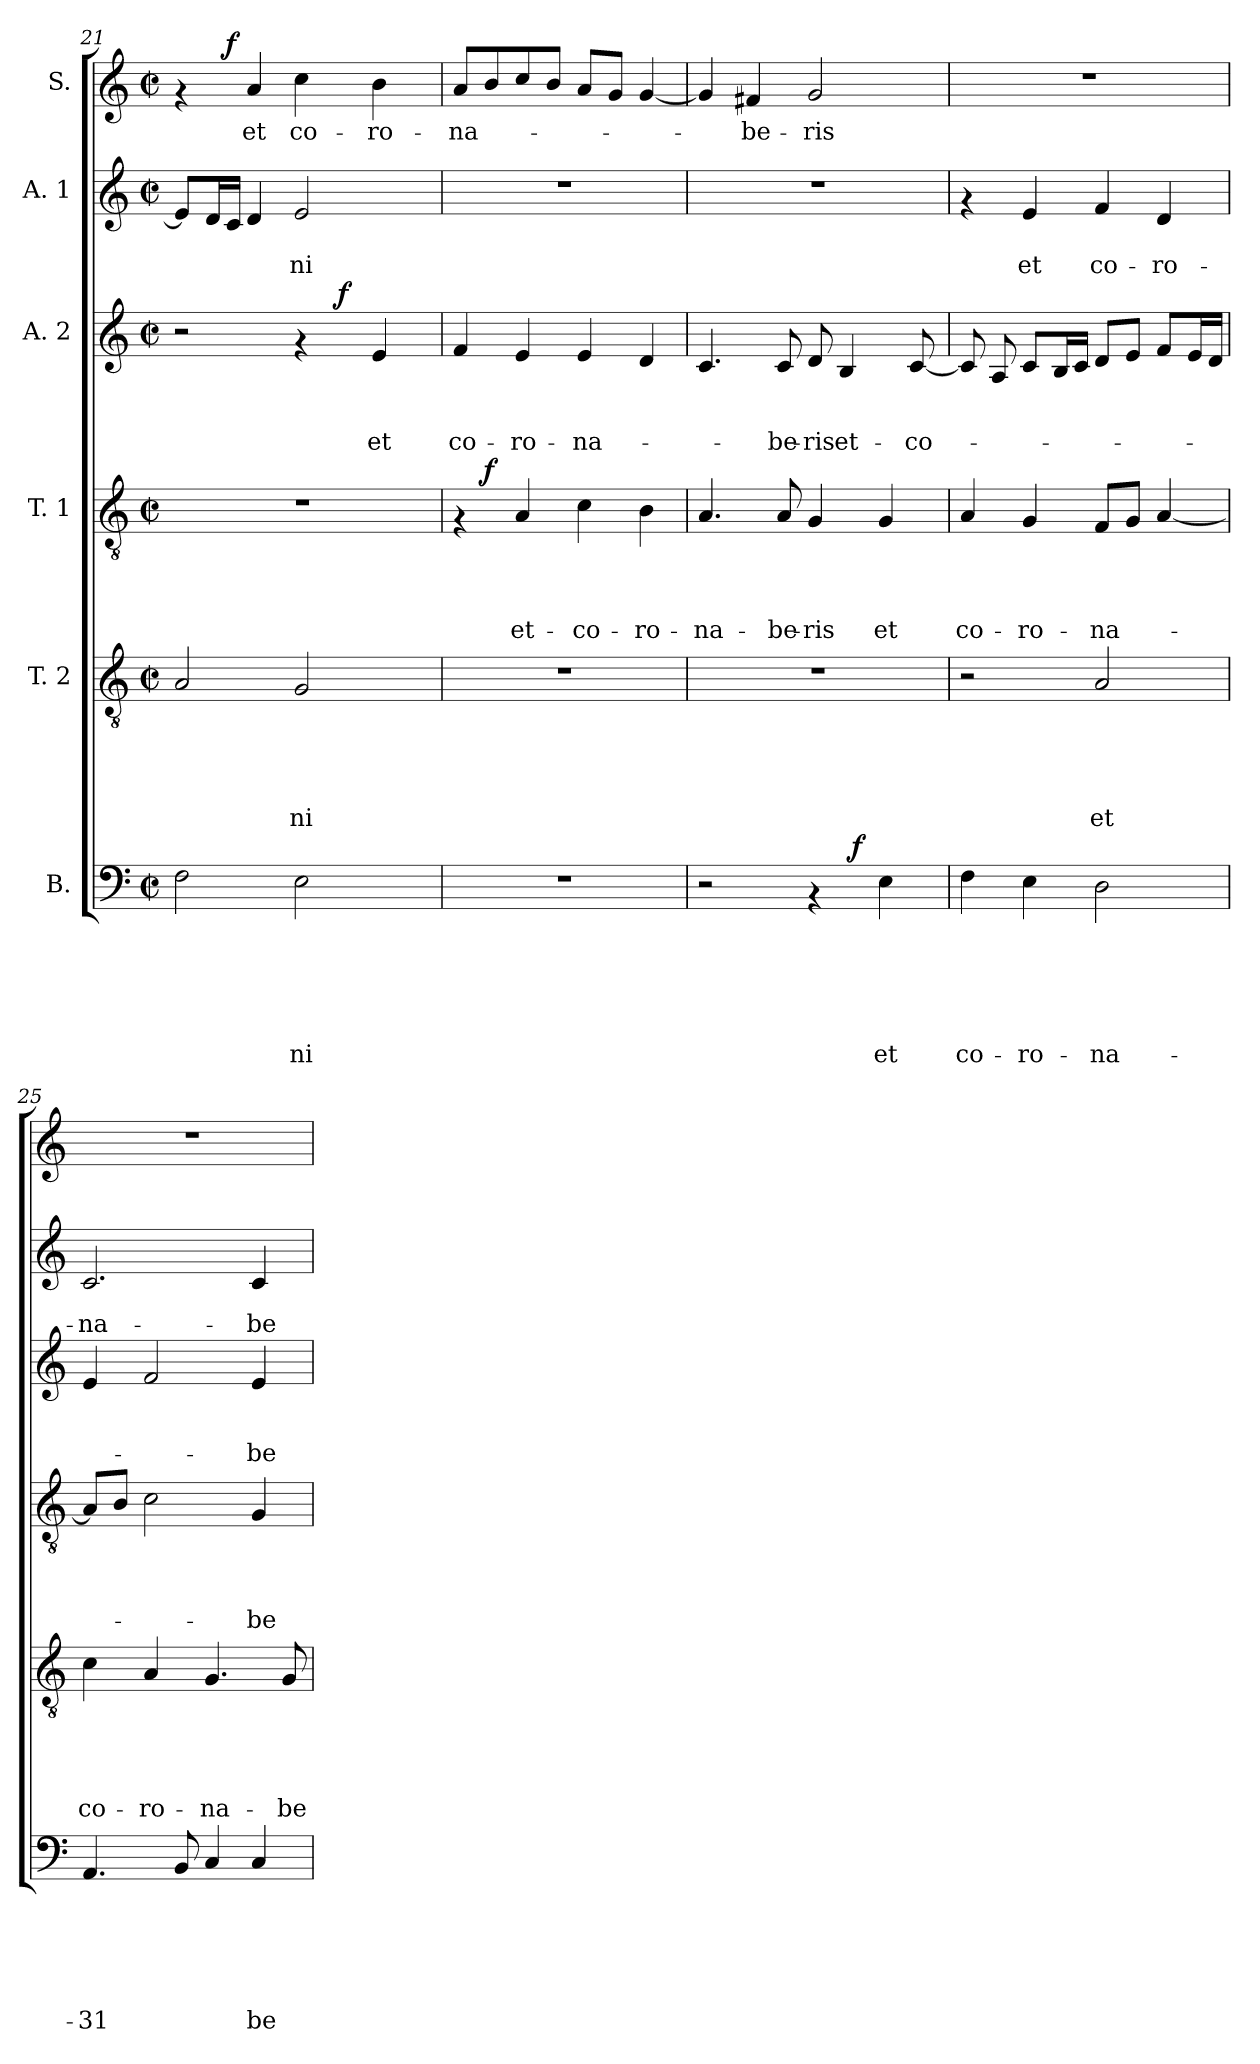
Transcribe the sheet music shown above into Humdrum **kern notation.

**kern	**text	**text	**text	**text	**text	**text	**dynam	**kern	**text	**text	**text	**text	**text	**kern	**text	**text	**text	**text	**dynam	**kern	**text	**text	**text	**dynam	**kern	**text	**text	**kern	**text	**dynam
*part6	*part6	*part6	*part6	*part6	*part6	*part6	*part6	*part5	*part5	*part5	*part5	*part5	*part5	*part4	*part4	*part4	*part4	*part4	*part4	*part3	*part3	*part3	*part3	*part3	*part2	*part2	*part2	*part1	*part1	*part1
*staff6	*staff6	*staff6	*staff6	*staff6	*staff6	*staff6	*staff6	*staff5	*staff5	*staff5	*staff5	*staff5	*staff5	*staff4	*staff4	*staff4	*staff4	*staff4	*staff4	*staff3	*staff3	*staff3	*staff3	*staff3	*staff2	*staff2	*staff2	*staff1	*staff1	*staff1
*I"B.	*	*	*	*	*	*	*	*I"T. 2	*	*	*	*	*	*I"T. 1	*	*	*	*	*	*I"A. 2	*	*	*	*	*I"A. 1	*	*	*I"S.	*	*
*clefF4	*	*	*	*	*	*	*	*clefGv2	*	*	*	*	*	*clefGv2	*	*	*	*	*	*clefG2	*	*	*	*	*clefG2	*	*	*clefG2	*	*
*k[]	*	*	*	*	*	*	*	*k[]	*	*	*	*	*	*k[]	*	*	*	*	*	*k[]	*	*	*	*	*k[]	*	*	*k[]	*	*
*C:	*	*	*	*	*	*	*	*C:	*	*	*	*	*	*C:	*	*	*	*	*	*C:	*	*	*	*	*C:	*	*	*C:	*	*
*M2/2	*	*	*	*	*	*	*	*M2/2	*	*	*	*	*	*M2/2	*	*	*	*	*	*M2/2	*	*	*	*	*M2/2	*	*	*M2/2	*	*
*met(c|)	*	*	*	*	*	*	*	*met(c|)	*	*	*	*	*	*met(c|)	*	*	*	*	*	*met(c|)	*	*	*	*	*met(c|)	*	*	*met(c|)	*	*
=21	=21	=21	=21	=21	=21	=21	=21	=21	=21	=21	=21	=21	=21	=21	=21	=21	=21	=21	=21	=21	=21	=21	=21	=21	=21	=21	=21	=21	=21	=21
*	*	*	*	*	*	*	*	*	*	*	*	*	*	*	*	*	*	*	*	*^	*	*	*	*	*	*	*	*^	*	*
2F\	.	.	.	.	.	.	.	2A/	.	.	.	.	.	1r	.	.	.	.	.	2r	2ryy	.	.	.	.	8e/L]	.	.	4rf	8.ryy	.	.
.	.	.	.	.	.	.	.	.	.	.	.	.	.	.	.	.	.	.	.	.	.	.	.	.	.	16d/L	.	.	.	.	.	.
!	!	!	!	!	!	!	!	!	!	!	!	!	!	!	!	!	!	!	!	!	!	!	!	!	!	!	!	!	!	!	!	!LO:DY:a
.	.	.	.	.	.	.	.	.	.	.	.	.	.	.	.	.	.	.	.	.	.	.	.	.	.	16c/JJ	.	.	.	2ryy	.	f
!	!	!	!	!	!	!	!	!	!	!	!	!	!	!	!	!	!	!	!	!	!	!	!	!	!	!	!	!	!	!	!LO:LY:b	!
.	.	.	.	.	.	.	.	.	.	.	.	.	.	.	.	.	.	.	.	.	.	.	.	.	.	4d/	.	.	4a/	.	et	.
!	!	!	!	!	!	!LO:LY:b	!	!	!	!	!	!	!LO:LY:b	!	!	!	!	!	!	!	!	!	!	!	!	!	!	!LO:LY:b	!	!	!LO:LY:b	!
2E\	.	.	.	.	.	-ni	.	2G/	.	.	.	.	-ni	.	.	.	.	.	.	4rf	8ryy	.	.	.	.	2e/	.	ni	4cc\	.	co-	.
.	.	.	.	.	.	.	.	.	.	.	.	.	.	.	.	.	.	.	.	.	32ryy	.	.	.	.	.	.	.	.	.	.	.
!	!	!	!	!	!	!	!	!	!	!	!	!	!	!	!	!	!	!	!	!	!	!	!	!	!LO:DY:a	!	!	!	!	!	!	!
.	.	.	.	.	.	.	.	.	.	.	.	.	.	.	.	.	.	.	.	.	4ryy	.	.	.	f	.	.	.	.	.	.	.
.	.	.	.	.	.	.	.	.	.	.	.	.	.	.	.	.	.	.	.	.	.	.	.	.	.	.	.	.	.	4ryy	.	.
!	!	!	!	!	!	!	!	!	!	!	!	!	!	!	!	!	!	!	!	!	!	!	!	!LO:LY:b	!	!	!	!	!	!	!LO:LY:b	!
.	.	.	.	.	.	.	.	.	.	.	.	.	.	.	.	.	.	.	.	4e/	.	.	.	et	.	.	.	.	4b\	.	-ro-	.
.	.	.	.	.	.	.	.	.	.	.	.	.	.	.	.	.	.	.	.	.	16.ryy	.	.	.	.	.	.	.	.	.	.	.
.	.	.	.	.	.	.	.	.	.	.	.	.	.	.	.	.	.	.	.	.	.	.	.	.	.	.	.	.	.	16ryy	.	.
=22	=22	=22	=22	=22	=22	=22	=22	=22	=22	=22	=22	=22	=22	=22	=22	=22	=22	=22	=22	=22	=22	=22	=22	=22	=22	=22	=22	=22	=22	=22	=22	=22
!	!	!	!	!	!	!	!	!	!	!	!	!	!	!	!	!	!	!	!	!	!	!	!	!LO:LY:b	!	!	!	!	!	!	!LO:LY:b	!
*	*	*	*	*	*	*	*	*	*	*	*	*	*	*^	*	*	*	*	*	*v	*v	*	*	*	*	*	*	*	*v	*v	*	*
1r	.	.	.	.	.	.	.	1r	.	.	.	.	.	4rF	8ryy	.	.	.	.	.	4f/	.	.	co-	.	1r	.	.	8a/L	-na-	.
!	!	!	!	!	!	!	!	!	!	!	!	!	!	!	!	!	!	!	!	!LO:DY:a	!	!	!	!	!	!	!	!	!	!	!
.	.	.	.	.	.	.	.	.	.	.	.	.	.	.	2..ryy	.	.	.	.	f	.	.	.	.	.	.	.	.	8b/	.	.
!	!	!	!	!	!	!	!	!	!	!	!	!	!	!	!	!	!	!	!LO:LY:b	!	!	!	!	!LO:LY:b	!	!	!	!	!	!	!
.	.	.	.	.	.	.	.	.	.	.	.	.	.	4A/	.	.	.	.	et-	.	4e/	.	.	-ro-	.	.	.	.	8cc/	.	.
.	.	.	.	.	.	.	.	.	.	.	.	.	.	.	.	.	.	.	.	.	.	.	.	.	.	.	.	.	8b/J	.	.
!	!	!	!	!	!	!	!	!	!	!	!	!	!	!	!	!	!	!	!LO:LY:b	!	!	!	!	!LO:LY:b	!	!	!	!	!	!	!
.	.	.	.	.	.	.	.	.	.	.	.	.	.	4c\	.	.	.	.	-co-	.	4e/	.	.	-na-	.	.	.	.	8a/L	.	.
.	.	.	.	.	.	.	.	.	.	.	.	.	.	.	.	.	.	.	.	.	.	.	.	.	.	.	.	.	8g/J	.	.
!	!	!	!	!	!	!	!	!	!	!	!	!	!	!	!	!	!	!	!LO:LY:b	!	!	!	!	!	!	!	!	!	!	!	!
.	.	.	.	.	.	.	.	.	.	.	.	.	.	4B\	.	.	.	.	-ro-	.	4d/	.	.	.	.	.	.	.	[>4g/	.	.
=23	=23	=23	=23	=23	=23	=23	=23	=23	=23	=23	=23	=23	=23	=23	=23	=23	=23	=23	=23	=23	=23	=23	=23	=23	=23	=23	=23	=23	=23	=23	=23
!	!	!	!	!	!	!	!	!	!	!	!	!	!	!	!	!	!	!	!LO:LY:b	!	!	!	!	!	!	!	!	!	!	!	!
*^	*	*	*	*	*	*	*	*	*	*	*	*	*	*v	*v	*	*	*	*	*	*	*	*	*	*	*	*	*	*	*	*
2r	2ryy	.	.	.	.	.	.	.	1r	.	.	.	.	.	4.A/	.	.	.	-na-	.	4.c/	.	.	.	.	1r	.	.	4g/]	.	.
!	!	!	!	!	!	!	!	!	!	!	!	!	!	!	!	!	!	!	!	!	!	!	!	!	!	!	!	!	!	!LO:LY:b	!
.	.	.	.	.	.	.	.	.	.	.	.	.	.	.	.	.	.	.	.	.	.	.	.	.	.	.	.	.	4f#X/	-be-	.
!	!	!	!	!	!	!	!	!	!	!	!	!	!	!	!	!	!	!	!LO:LY:b	!	!	!	!	!LO:LY:b	!	!	!	!	!	!	!
.	.	.	.	.	.	.	.	.	.	.	.	.	.	.	8A/	.	.	.	-be-	.	8c/	.	.	-be-	.	.	.	.	.	.	.
!	!	!	!	!	!	!	!	!	!	!	!	!	!	!	!	!	!	!	!LO:LY:b	!	!	!	!	!LO:LY:b	!	!	!	!	!	!LO:LY:b	!
4rAA	8ryy	.	.	.	.	.	.	.	.	.	.	.	.	.	4G/	.	.	.	-ris	.	8d/	.	.	-ris	.	.	.	.	2g/	-ris	.
!	!	!	!	!	!	!	!	!	!	!	!	!	!	!	!	!	!	!	!	!	!	!	!	!LO:LY:b	!	!	!	!	!	!	!
.	32ryy	.	.	.	.	.	.	.	.	.	.	.	.	.	.	.	.	.	.	.	4B/	.	.	et-	.	.	.	.	.	.	.
!	!	!	!	!	!	!	!	!LO:DY:a	!	!	!	!	!	!	!	!	!	!	!	!	!	!	!	!	!	!	!	!	!	!	!
.	4ryy	.	.	.	.	.	.	f	.	.	.	.	.	.	.	.	.	.	.	.	.	.	.	.	.	.	.	.	.	.	.
!	!	!	!	!	!	!	!LO:LY:b	!	!	!	!	!	!	!	!	!	!	!	!LO:LY:b	!	!	!	!	!	!	!	!	!	!	!	!
4E\	.	.	.	.	.	.	et	.	.	.	.	.	.	.	4G/	.	.	.	et	.	.	.	.	.	.	.	.	.	.	.	.
!	!	!	!	!	!	!	!	!	!	!	!	!	!	!	!	!	!	!	!	!	!	!	!	!LO:LY:b	!	!	!	!	!	!	!
.	.	.	.	.	.	.	.	.	.	.	.	.	.	.	.	.	.	.	.	.	[>8c/	.	.	-co-	.	.	.	.	.	.	.
.	16.ryy	.	.	.	.	.	.	.	.	.	.	.	.	.	.	.	.	.	.	.	.	.	.	.	.	.	.	.	.	.	.
=24	=24	=24	=24	=24	=24	=24	=24	=24	=24	=24	=24	=24	=24	=24	=24	=24	=24	=24	=24	=24	=24	=24	=24	=24	=24	=24	=24	=24	=24	=24	=24
!	!	!	!	!	!	!	!LO:LY:b	!	!	!	!	!	!	!	!	!	!	!	!LO:LY:b	!	!	!	!	!	!	!	!	!	!	!	!
*v	*v	*	*	*	*	*	*	*	*	*	*	*	*	*	*	*	*	*	*	*	*	*	*	*	*	*	*	*	*	*	*
4F\	.	.	.	.	.	co-	.	2r	.	.	.	.	.	4A/	.	.	.	co-	.	8c/]	.	.	.	.	4rf	.	.	1r	.	.
.	.	.	.	.	.	.	.	.	.	.	.	.	.	.	.	.	.	.	.	8A/	.	.	.	.	.	.	.	.	.	.
!	!	!	!	!	!	!LO:LY:b	!	!	!	!	!	!	!	!	!	!	!	!LO:LY:b	!	!	!	!	!	!	!	!	!LO:LY:b	!	!	!
4E\	.	.	.	.	.	-ro-	.	.	.	.	.	.	.	4G/	.	.	.	-ro-	.	8c/L	.	.	.	.	4e/	.	et	.	.	.
.	.	.	.	.	.	.	.	.	.	.	.	.	.	.	.	.	.	.	.	16B/L	.	.	.	.	.	.	.	.	.	.
.	.	.	.	.	.	.	.	.	.	.	.	.	.	.	.	.	.	.	.	16c/JJ	.	.	.	.	.	.	.	.	.	.
!	!	!	!	!	!	!LO:LY:b	!	!	!	!	!	!	!LO:LY:b	!	!	!	!	!LO:LY:b	!	!	!	!	!	!	!	!	!LO:LY:b	!	!	!
2D\	.	.	.	.	.	-na-	.	2A/	.	.	.	.	et	8F/L	.	.	.	-na-	.	8d/L	.	.	.	.	4f/	.	co-	.	.	.
.	.	.	.	.	.	.	.	.	.	.	.	.	.	8G/J	.	.	.	.	.	8e/J	.	.	.	.	.	.	.	.	.	.
!	!	!	!	!	!	!	!	!	!	!	!	!	!	!	!	!	!	!	!	!	!	!	!	!	!	!	!LO:LY:b	!	!	!
.	.	.	.	.	.	.	.	.	.	.	.	.	.	[>4A/	.	.	.	.	.	8f/L	.	.	.	.	4d/	.	-ro-	.	.	.
.	.	.	.	.	.	.	.	.	.	.	.	.	.	.	.	.	.	.	.	16e/L	.	.	.	.	.	.	.	.	.	.
.	.	.	.	.	.	.	.	.	.	.	.	.	.	.	.	.	.	.	.	16d/JJ	.	.	.	.	.	.	.	.	.	.
!!LO:PB:g=z
=25	=25	=25	=25	=25	=25	=25	=25	=25	=25	=25	=25	=25	=25	=25	=25	=25	=25	=25	=25	=25	=25	=25	=25	=25	=25	=25	=25	=25	=25	=25
!	!	!	!	!	!	!LO:LY:b	!	!	!	!	!	!	!LO:LY:b	!	!	!	!	!	!	!	!	!	!	!	!	!	!LO:LY:b	!	!	!
4.AA/	.	.	.	.	.	-31	.	4c\	.	.	.	.	co-	8A/L]	.	.	.	.	.	4e/	.	.	.	.	2.c/	.	-na-	1r	.	.
.	.	.	.	.	.	.	.	.	.	.	.	.	.	8B/J	.	.	.	.	.	.	.	.	.	.	.	.	.	.	.	.
!	!	!	!	!	!	!	!	!	!	!	!	!	!LO:LY:b	!	!	!	!	!	!	!	!	!	!	!	!	!	!	!	!	!
.	.	.	.	.	.	.	.	4A/	.	.	.	.	-ro-	2c\	.	.	.	.	.	2f/	.	.	.	.	.	.	.	.	.	.
8BB/	.	.	.	.	.	.	.	.	.	.	.	.	.	.	.	.	.	.	.	.	.	.	.	.	.	.	.	.	.	.
!	!	!	!	!	!	!	!	!	!	!	!	!	!LO:LY:b	!	!	!	!	!	!	!	!	!	!	!	!	!	!	!	!	!
4C/	.	.	.	.	.	.	.	4.G/	.	.	.	.	-na-	.	.	.	.	.	.	.	.	.	.	.	.	.	.	.	.	.
!	!	!	!	!	!	!LO:LY:b	!	!	!	!	!	!	!	!	!	!	!	!LO:LY:b	!	!	!	!	!LO:LY:b	!	!	!	!LO:LY:b	!	!	!
4C/	.	.	.	.	.	be-	.	.	.	.	.	.	.	4G/	.	.	.	-be-	.	4e/	.	.	-be-	.	4c/	.	-be-	.	.	.
!	!	!	!	!	!	!	!	!	!	!	!	!	!LO:LY:b	!	!	!	!	!	!	!	!	!	!	!	!	!	!	!	!	!
.	.	.	.	.	.	.	.	8G/	.	.	.	.	-be-	.	.	.	.	.	.	.	.	.	.	.	.	.	.	.	.	.
=	=	=	=	=	=	=	=	=	=	=	=	=	=	=	=	=	=	=	=	=	=	=	=	=	=	=	=	=	=	=
*-	*-	*-	*-	*-	*-	*-	*-	*-	*-	*-	*-	*-	*-	*-	*-	*-	*-	*-	*-	*-	*-	*-	*-	*-	*-	*-	*-	*-	*-	*-
